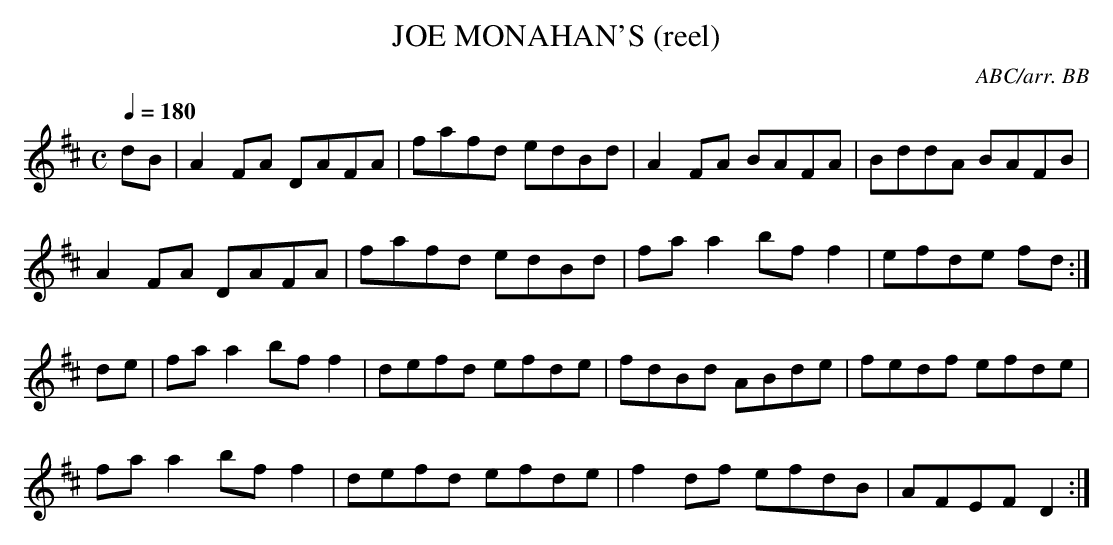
X:1
T:JOE MONAHAN'S (reel)
C:ABC/arr. BB
Q:1/4=180
L:1/8
M:C
K:D
dB|A2FA DAFA|fafd edBd|A2FA BAFA|BddA BAFB|
A2FA DAFA|fafd edBd|faa2 bff2|efde fd :|
de|faa2 bff2|defd efde|fdBd ABde|fedf efde|
faa2 bff2|defd efde|f2df efdB|AFEF D2 :|
